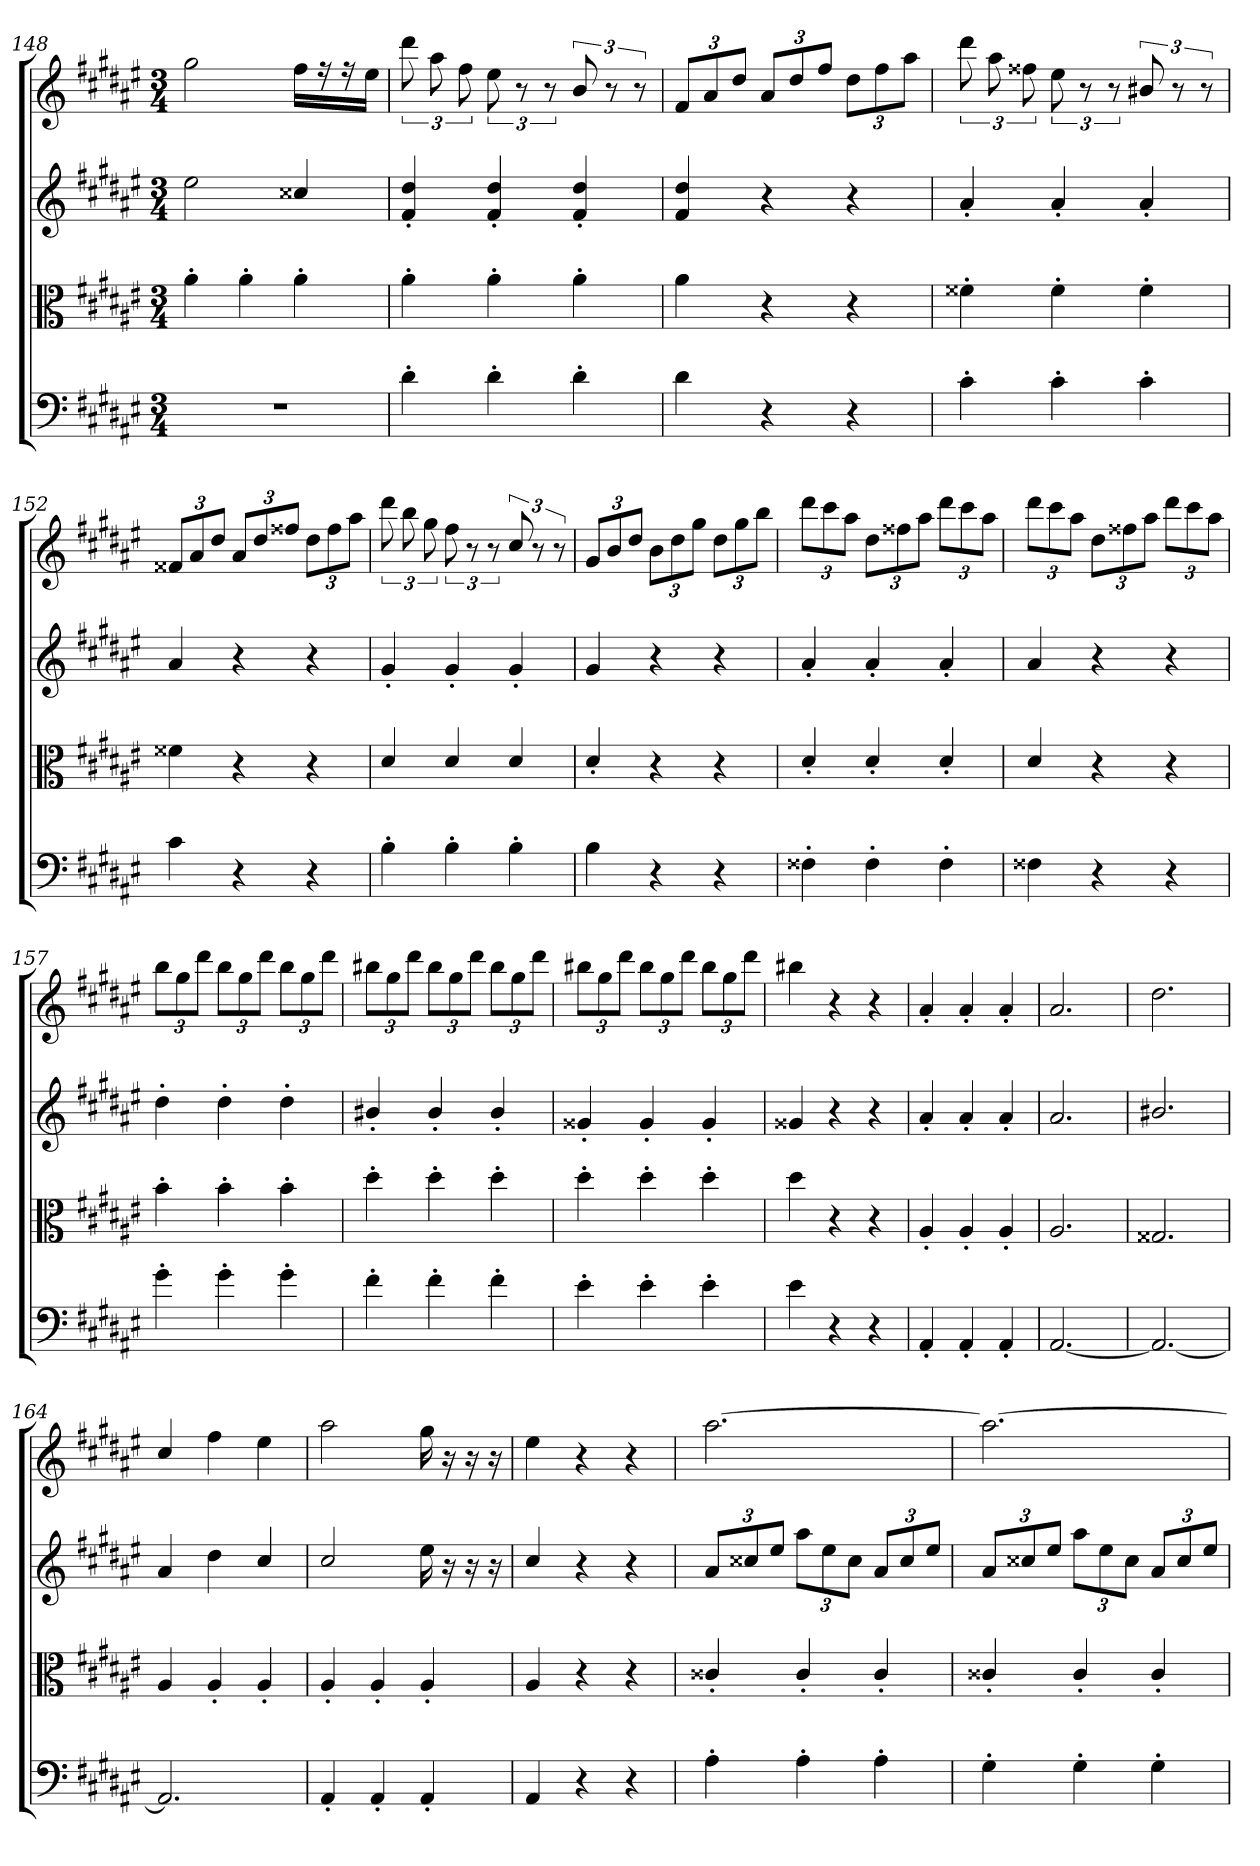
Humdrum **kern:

**kern	**kern	**kern	**kern
*part4	*part3	*part2	*part1
*staff4	*staff3	*staff2	*staff1
*clefF4	*clefC3	*clefG2	*clefG2
*k[f#c#g#d#a#e#]	*k[f#c#g#d#a#e#]	*k[f#c#g#d#a#e#]	*k[f#c#g#d#a#e#]
*F#:	*F#:	*F#:	*F#:
*M3/4	*M3/4	*M3/4	*M3/4
=148	=148	=148	=148
2.r	4a#'\	2ee#\	2gg#\
.	4a#'\	.	.
.	4a#'\	4cc##X/	16ff#\LL
.	.	.	16r
.	.	.	16r
.	.	.	16ee#\JJ
=149	=149	=149	=149
4d#'\	4a#'\	4f#'/ 4dd#'/	12ddd#\
.	.	.	12aa#\
.	.	.	12ff#\
4d#'\	4a#'\	4f#'/ 4dd#'/	12ee#\
.	.	.	12r
.	.	.	12r
4d#'\	4a#'\	4f#'/ 4dd#'/	12b/
.	.	.	12r
.	.	.	12r
=150	=150	=150	=150
4d#\	4a#\	4f#/ 4dd#/	12f#/L
.	.	.	12a#/
.	.	.	12dd#/J
4r	4r	4r	12a#/L
.	.	.	12dd#/
.	.	.	12ff#/J
4r	4r	4r	12dd#\L
.	.	.	12ff#\
.	.	.	12aa#\J
=151	=151	=151	=151
4c#'\	4f##X'\	4a#'/	12ddd#\
.	.	.	12aa#\
.	.	.	12ff##X\
4c#'\	4f##'\	4a#'/	12ee#\
.	.	.	12r
.	.	.	12r
4c#'\	4f##'\	4a#'/	12b#X/
.	.	.	12r
.	.	.	12r
=152	=152	=152	=152
4c#\	4f##X\	4a#/	12f##X/L
.	.	.	12a#/
.	.	.	12dd#/J
4r	4r	4r	12a#/L
.	.	.	12dd#/
.	.	.	12ff##X/J
4r	4r	4r	12dd#\L
.	.	.	12ff##\
.	.	.	12aa#\J
=153	=153	=153	=153
4B'\	4d#/	4g#'/	12ddd#\
.	.	.	12bb\
.	.	.	12gg#\
4B'\	4d#/	4g#'/	12ff#\
.	.	.	12r
.	.	.	12r
4B'\	4d#/	4g#'/	12cc#/
.	.	.	12r
.	.	.	12r
=154	=154	=154	=154
4B\	4d#'/	4g#/	12g#/L
.	.	.	12b/
.	.	.	12dd#/J
4r	4r	4r	12b\L
.	.	.	12dd#\
.	.	.	12gg#\J
4r	4r	4r	12dd#\L
.	.	.	12gg#\
.	.	.	12bb\J
=155	=155	=155	=155
4F##X'\	4d#'/	4a#'/	12ddd#\L
.	.	.	12ccc#\
.	.	.	12aa#\J
4F##'\	4d#'/	4a#'/	12dd#\L
.	.	.	12ff##X\
.	.	.	12aa#\J
4F##'\	4d#'/	4a#'/	12ddd#\L
.	.	.	12ccc#\
.	.	.	12aa#\J
=156	=156	=156	=156
4F##X\	4d#/	4a#/	12ddd#\L
.	.	.	12ccc#\
.	.	.	12aa#\J
4r	4r	4r	12dd#\L
.	.	.	12ff##X\
.	.	.	12aa#\J
4r	4r	4r	12ddd#\L
.	.	.	12ccc#\
.	.	.	12aa#\J
=157	=157	=157	=157
4g#'\	4b'\	4dd#'\	12bb\L
.	.	.	12gg#\
.	.	.	12ddd#\J
4g#'\	4b'\	4dd#'\	12bb\L
.	.	.	12gg#\
.	.	.	12ddd#\J
4g#'\	4b'\	4dd#'\	12bb\L
.	.	.	12gg#\
.	.	.	12ddd#\J
=158	=158	=158	=158
4f#'\	4dd#'\	4b#X'/	12bb#X\L
.	.	.	12gg#\
.	.	.	12ddd#\J
4f#'\	4dd#'\	4b#'/	12bb#\L
.	.	.	12gg#\
.	.	.	12ddd#\J
4f#'\	4dd#'\	4b#'/	12bb#\L
.	.	.	12gg#\
.	.	.	12ddd#\J
=159	=159	=159	=159
4e#'\	4dd#'\	4g##X'/	12bb#X\L
.	.	.	12gg#\
.	.	.	12ddd#\J
4e#'\	4dd#'\	4g##'/	12bb#\L
.	.	.	12gg#\
.	.	.	12ddd#\J
4e#'\	4dd#'\	4g##'/	12bb#\L
.	.	.	12gg#\
.	.	.	12ddd#\J
=160	=160	=160	=160
4e#\	4dd#\	4g##X/	4bb#X\
4r	4r	4r	4r
4r	4r	4r	4r
=161	=161	=161	=161
4AA#'/	4A#'/	4a#'/	4a#'/
4AA#'/	4A#'/	4a#'/	4a#'/
4AA#'/	4A#'/	4a#'/	4a#'/
=162	=162	=162	=162
[2.AA#/	2.A#/	2.a#/	2.a#/
=163	=163	=163	=163
2.AA#/_	2.G##X/	2.b#X/	2.dd#\
=164	=164	=164	=164
2.AA#/]	4A#/	4a#/	4cc#/
.	4A#'/	4dd#\	4ff#\
.	4A#'/	4cc#/	4ee#\
=165	=165	=165	=165
4AA#'/	4A#'/	2cc#/	2aa#\
4AA#'/	4A#'/	.	.
4AA#'/	4A#'/	16ee#\	16gg#\
.	.	16r	16r
.	.	16r	16r
.	.	16r	16r
=166	=166	=166	=166
4AA#/	4A#/	4cc#/	4ee#\
4r	4r	4r	4r
4r	4r	4r	4r
=167	=167	=167	=167
4A#'\	4c##X'/	12a#/L	[2.aa#\
.	.	12cc##X/	.
.	.	12ee#/J	.
4A#'\	4c##'/	12aa#\L	.
.	.	12ee#\	.
.	.	12cc##\J	.
4A#'\	4c##'/	12a#/L	.
.	.	12cc##/	.
.	.	12ee#/J	.
=168	=168	=168	=168
4G#'\	4c##X'/	12a#/L	2.aa#\_
.	.	12cc##X/	.
.	.	12ee#/J	.
4G#'\	4c##'/	12aa#\L	.
.	.	12ee#\	.
.	.	12cc##\J	.
4G#'\	4c##'/	12a#/L	.
.	.	12cc##/	.
.	.	12ee#/J	.
=	=	=	=
*-	*-	*-	*-
